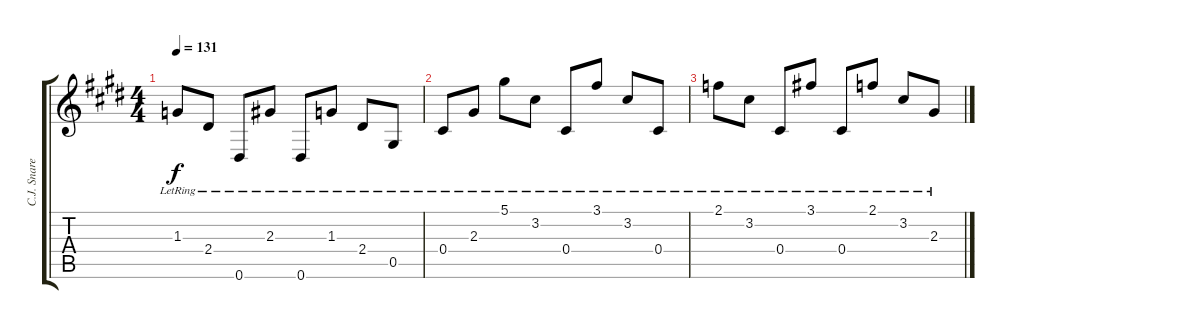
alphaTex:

\track ("C.J. Snare 12 String Acoustic" "C.J. Snare") {instrument acousticguitarsteel}
\staff {score tabs}
\tuning (Eb4 Bb3 Gb3 Db3 Ab2 Eb2) {hide}
\ts (4 4)
\tempo 131
\clef g2
\ks e
1.3{lr}.8{dy f} 2.4{lr}.8 0.6{lr}.8 2.3{lr}.8 0.6{lr}.8 1.3{lr}.8 2.4{lr}.8 0.5{lr}.8 |
0.4{lr}.8 2.3{lr}.8 5.1{lr}.8 3.2{lr}.8 0.4{lr}.8 3.1{lr}.8 3.2{lr}.8 0.4{lr}.8 |
2.1{lr}.8 3.2{lr}.8 0.4{lr}.8 3.1{lr}.8 0.4{lr}.8 2.1{lr}.8 3.2{lr}.8 2.3{lr}.8
